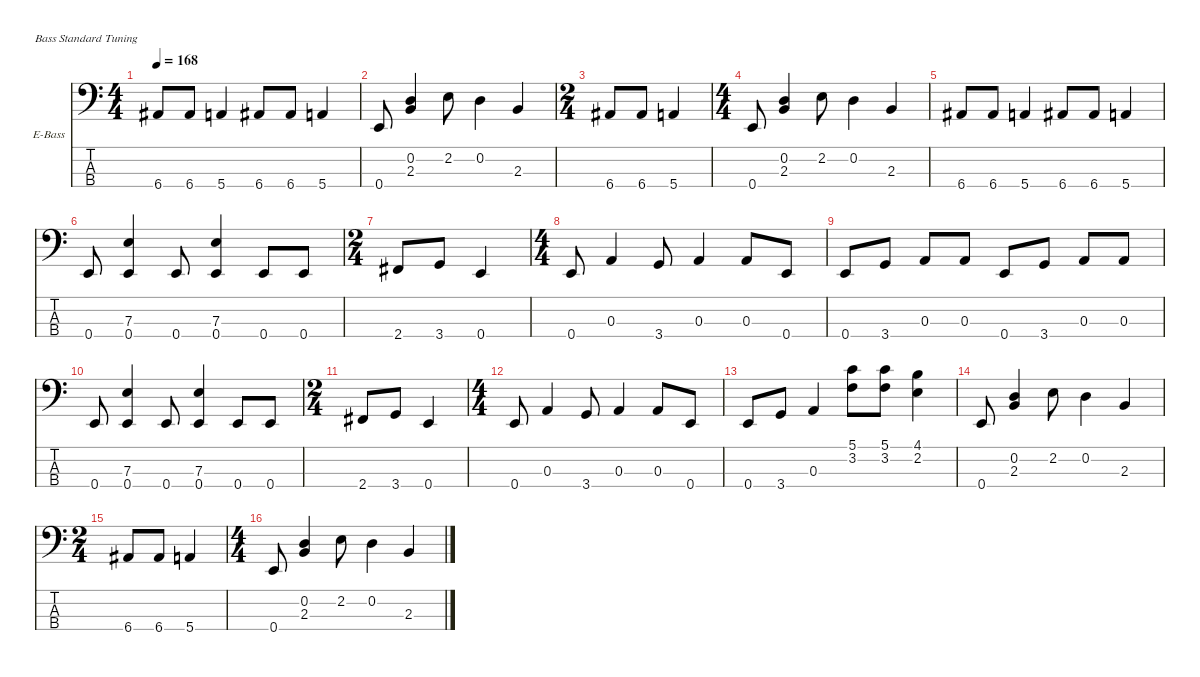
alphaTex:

\hideDynamics
\bracketExtendMode nobrackets
\firstSystemTrackNameOrientation horizontal
\otherSystemsTrackNameOrientation horizontal
\track ("Bass" "E-Bass") {instrument electricbasspick}
\staff {score tabs}
\tuning (G2 D2 A1 E1)
\ts (4 4)
\tempo 168
\clef f4
\ks c
6.4{acc #}.8{dy f} 6.4{acc #}.8 5.4.4 6.4{acc #}.8 6.4{acc #}.8 5.4.4 |
0.4.8{dy fff} (0.2 2.3).4{dy f} 2.2.8{dy fff} 0.2.4 2.3.4 |
\ts (2 4)
6.4{acc #}.8{dy f} 6.4{acc #}.8 5.4.4 |
\ts (4 4)
0.4.8{dy fff} (0.2 2.3).4{dy f} 2.2.8{dy fff} 0.2.4 2.3.4 |
6.4{acc #}.8{dy f} 6.4{acc #}.8 5.4.4 6.4{acc #}.8 6.4{acc #}.8 5.4.4 |
0.4.8{dy fff} (7.3 0.4).4{dy f} 0.4.8{dy fff} (7.3 0.4).4{dy f} 0.4.8{dy fff} 0.4.8 |
\ts (2 4)
2.4{acc #}.8 3.4.8 0.4.4 |
\ts (4 4)
0.4.8 0.3.4 3.4.8 0.3.4 0.3.8 0.4.8 |
0.4.8 3.4.8 0.3.8 0.3.8 0.4.8 3.4.8 0.3.8 0.3.8 |
0.4.8 (7.3 0.4).4{dy f} 0.4.8{dy fff} (7.3 0.4).4{dy f} 0.4.8{dy fff} 0.4.8 |
\ts (2 4)
2.4{acc #}.8 3.4.8 0.4.4 |
\ts (4 4)
0.4.8 0.3.4 3.4.8 0.3.4 0.3.8 0.4.8 |
0.4.8 3.4.8 0.3.4 (5.1 3.2).8 (5.1 3.2).8 (4.1 2.2).4 |
0.4.8 (0.2 2.3).4{dy f} 2.2.8{dy fff} 0.2.4 2.3.4 |
\ts (2 4)
6.4{acc #}.8{dy f} 6.4{acc #}.8 5.4.4 |
\ts (4 4)
0.4.8{dy fff} (0.2 2.3).4{dy f} 2.2.8{dy fff} 0.2.4 2.3.4
